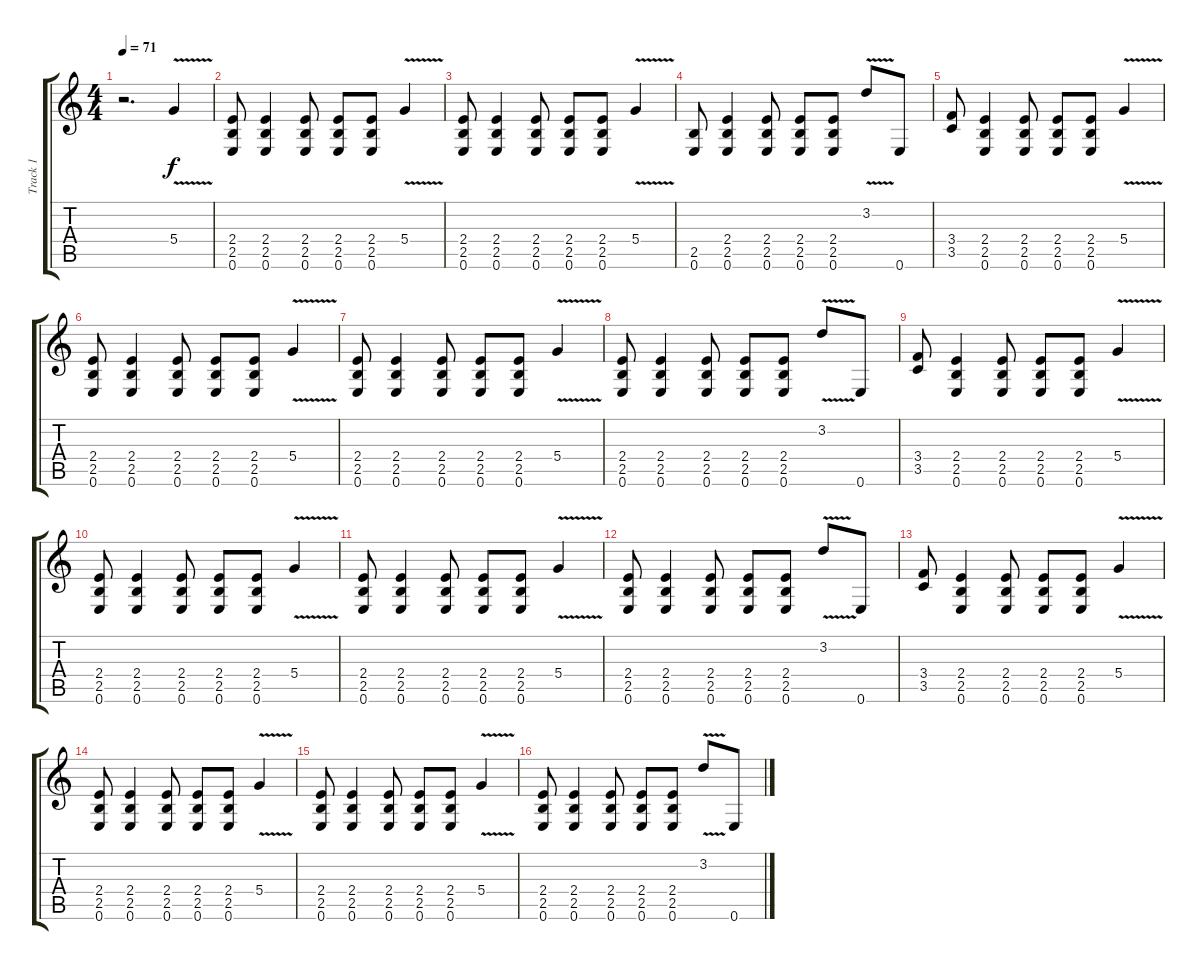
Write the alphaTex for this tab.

\track ("Track 1" "Track 1") {instrument acousticguitarsteel}
\staff {score tabs}
\tuning (E4 B3 G3 D3 A2 E2) {hide}
\ts (4 4)
\tempo 71
\clef g2
\ks c
r.2{d dy f instrument acousticguitarsteel} 5.4{v}.4 |
(2.4 2.5 0.6).8 (2.4 2.5 0.6).4 (2.4 2.5 0.6).8 (2.4 2.5 0.6).8 (2.4 2.5 0.6).8 5.4{v}.4 |
(2.4 2.5 0.6).8 (2.4 2.5 0.6).4 (2.4 2.5 0.6).8 (2.4 2.5 0.6).8 (2.4 2.5 0.6).8 5.4{v}.4 |
(2.5 0.6).8 (2.4 2.5 0.6).4 (2.4 2.5 0.6).8 (2.4 2.5 0.6).8 (2.4 2.5 0.6).8 3.2{v}.8 0.6.8 |
(3.4 3.5).8 (2.4 2.5 0.6).4 (2.4 2.5 0.6).8 (2.4 2.5 0.6).8 (2.4 2.5 0.6).8 5.4{v}.4 |
(2.4 2.5 0.6).8 (2.4 2.5 0.6).4 (2.4 2.5 0.6).8 (2.4 2.5 0.6).8 (2.4 2.5 0.6).8 5.4{v}.4 |
(2.4 2.5 0.6).8 (2.4 2.5 0.6).4 (2.4 2.5 0.6).8 (2.4 2.5 0.6).8 (2.4 2.5 0.6).8 5.4{v}.4 |
(2.4 2.5 0.6).8 (2.4 2.5 0.6).4 (2.4 2.5 0.6).8 (2.4 2.5 0.6).8 (2.4 2.5 0.6).8 3.2{v}.8 0.6.8 |
(3.4 3.5).8 (2.4 2.5 0.6).4 (2.4 2.5 0.6).8 (2.4 2.5 0.6).8 (2.4 2.5 0.6).8 5.4{v}.4 |
(2.4 2.5 0.6).8 (2.4 2.5 0.6).4 (2.4 2.5 0.6).8 (2.4 2.5 0.6).8 (2.4 2.5 0.6).8 5.4{v}.4 |
(2.4 2.5 0.6).8 (2.4 2.5 0.6).4 (2.4 2.5 0.6).8 (2.4 2.5 0.6).8 (2.4 2.5 0.6).8 5.4{v}.4 |
(2.4 2.5 0.6).8 (2.4 2.5 0.6).4 (2.4 2.5 0.6).8 (2.4 2.5 0.6).8 (2.4 2.5 0.6).8 3.2{v}.8 0.6.8 |
(3.4 3.5).8 (2.4 2.5 0.6).4 (2.4 2.5 0.6).8 (2.4 2.5 0.6).8 (2.4 2.5 0.6).8 5.4{v}.4 |
(2.4 2.5 0.6).8 (2.4 2.5 0.6).4 (2.4 2.5 0.6).8 (2.4 2.5 0.6).8 (2.4 2.5 0.6).8 5.4{v}.4 |
(2.4 2.5 0.6).8 (2.4 2.5 0.6).4 (2.4 2.5 0.6).8 (2.4 2.5 0.6).8 (2.4 2.5 0.6).8 5.4{v}.4 |
(2.4 2.5 0.6).8 (2.4 2.5 0.6).4 (2.4 2.5 0.6).8 (2.4 2.5 0.6).8 (2.4 2.5 0.6).8 3.2{v}.8 0.6.8
